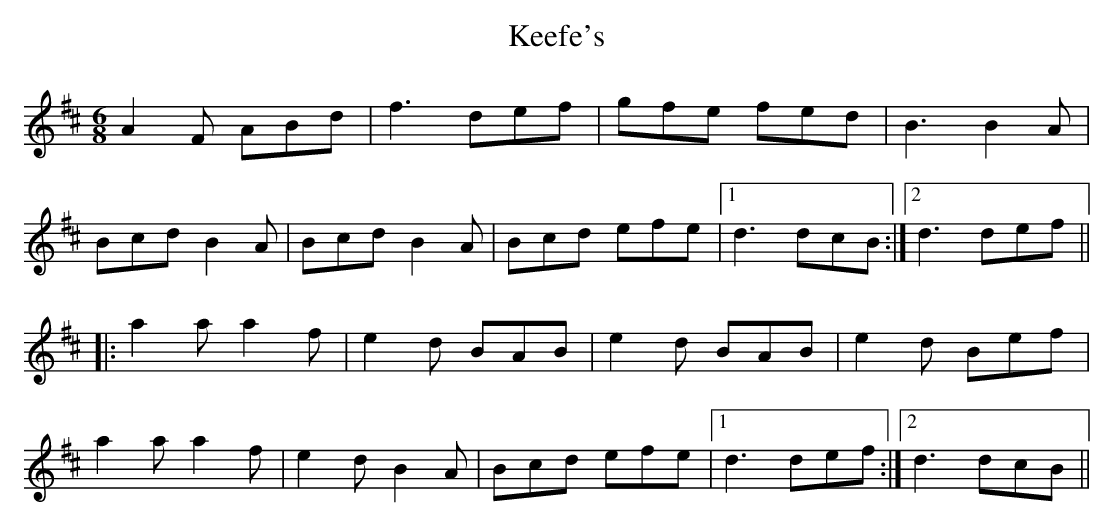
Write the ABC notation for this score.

X:1
T:Keefe's
M:6/8
K:D
A2F ABd|f3 def|gfe fed|B3 B2A|
Bcd B2A|Bcd B2A|Bcd efe|1 d3 dcB:|2 d3 def||
|:a2a a2f|e2d BAB|e2d BAB|e2d Bef|
a2a a2f|e2d B2A|Bcd efe|1 d3 def:|2 d3 dcB||
